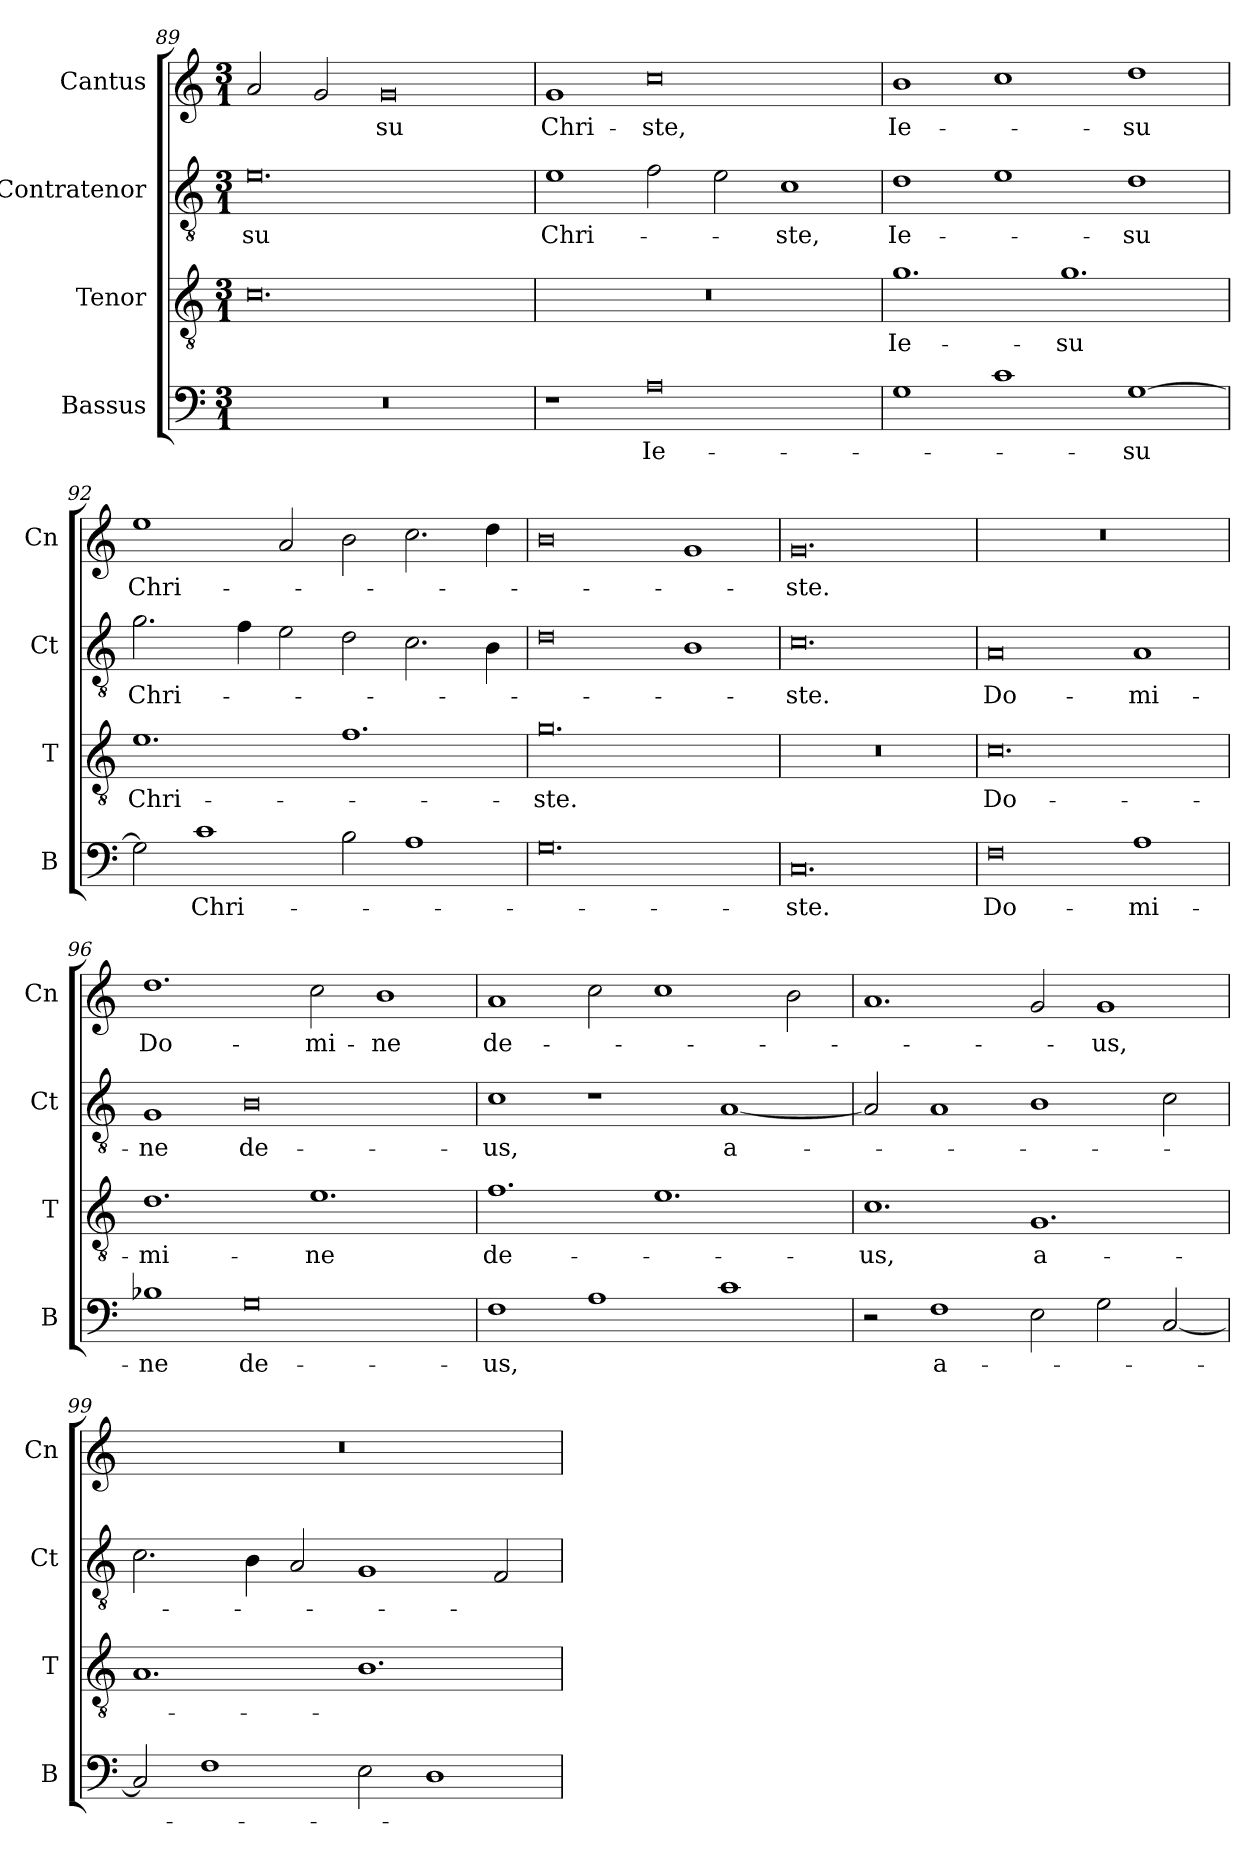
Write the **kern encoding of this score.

**kern	**text	**kern	**text	**kern	**text	**kern	**text
*part4	*part4	*part3	*part3	*part2	*part2	*part1	*part1
*staff4	*staff4	*staff3	*staff3	*staff2	*staff2	*staff1	*staff1
*I"Bassus	*	*I"Tenor	*	*I"Contratenor	*	*I"Cantus	*
*I'B	*	*I'T	*	*I'Ct	*	*I'Cn	*
*clefF4	*	*clefGv2	*	*clefGv2	*	*clefG2	*
*k[]	*	*k[]	*	*k[]	*	*k[]	*
*M3/1	*	*M3/1	*	*M3/1	*	*M3/1	*
=89	=89	=89	=89	=89	=89	=89	=89
0.r	.	0.c	.	0.e	-su	2a/	.
.	.	.	.	.	.	2g/	.
.	.	.	.	.	.	0g	-su
=90	=90	=90	=90	=90	=90	=90	=90
1r	.	0.r	.	1e	Chri-	1g	Chri-
0A	Ie-	.	.	2f\	.	0cc	-ste,
.	.	.	.	2e\	.	.	.
.	.	.	.	1c	-ste,	.	.
=91	=91	=91	=91	=91	=91	=91	=91
1G	.	1.g	Ie-	1d	Ie-	1b	Ie-
1c	.	.	.	1e	.	1cc	.
.	.	1.g	-su	.	.	.	.
[1G	-su	.	.	1d	-su	1dd	-su
=92	=92	=92	=92	=92	=92	=92	=92
2G\]	.	1.e	Chri-	2.g\	Chri-	1ee	Chri-
1c	Chri-	.	.	.	.	.	.
.	.	.	.	4f\	.	.	.
.	.	.	.	2e\	.	2a/	.
2B\	.	1.f	.	2d\	.	2b\	.
1A	.	.	.	2.c\	.	2.cc\	.
.	.	.	.	4B\	.	4dd\	.
=93	=93	=93	=93	=93	=93	=93	=93
0.G	.	0.g	-ste.	0d	.	0b	.
.	.	.	.	1B	.	1g	.
=94	=94	=94	=94	=94	=94	=94	=94
0.C	-ste.	0.r	.	0.c	-ste.	0.g	-ste.
=95	=95	=95	=95	=95	=95	=95	=95
0F	Do-	0.c	Do-	0A	Do-	0.r	.
1A	-mi-	.	.	1A	-mi-	.	.
=96	=96	=96	=96	=96	=96	=96	=96
1B-X	-ne	1.d	-mi-	1G	-ne	1.dd	Do-
0G	de-	.	.	0B	de-	.	.
.	.	1.e	-ne	.	.	2cc\	-mi-
.	.	.	.	.	.	1b	-ne
=97	=97	=97	=97	=97	=97	=97	=97
1F	-us,	1.f	de-	1c	-us,	1a	de-
1A	.	.	.	1r	.	2cc\	.
.	.	1.e	.	.	.	1cc	.
1c	.	.	.	[1A	a-	.	.
.	.	.	.	.	.	2b\	.
=98	=98	=98	=98	=98	=98	=98	=98
2r	.	1.c	-us,	2A/]	.	1.a	.
1F	a-	.	.	1A	.	.	.
2E\	.	1.G	a-	1B	.	2g/	.
2G\	.	.	.	.	.	1g	-us,
[2C/	.	.	.	2c\	.	.	.
=99	=99	=99	=99	=99	=99	=99	=99
2C/]	.	1.A	.	2.c\	.	0.r	.
1F	.	.	.	.	.	.	.
.	.	.	.	4B\	.	.	.
.	.	.	.	2A/	.	.	.
2E\	.	1.B	.	1G	.	.	.
1D	.	.	.	.	.	.	.
.	.	.	.	2F/	.	.	.
=	=	=	=	=	=	=	=
*-	*-	*-	*-	*-	*-	*-	*-
